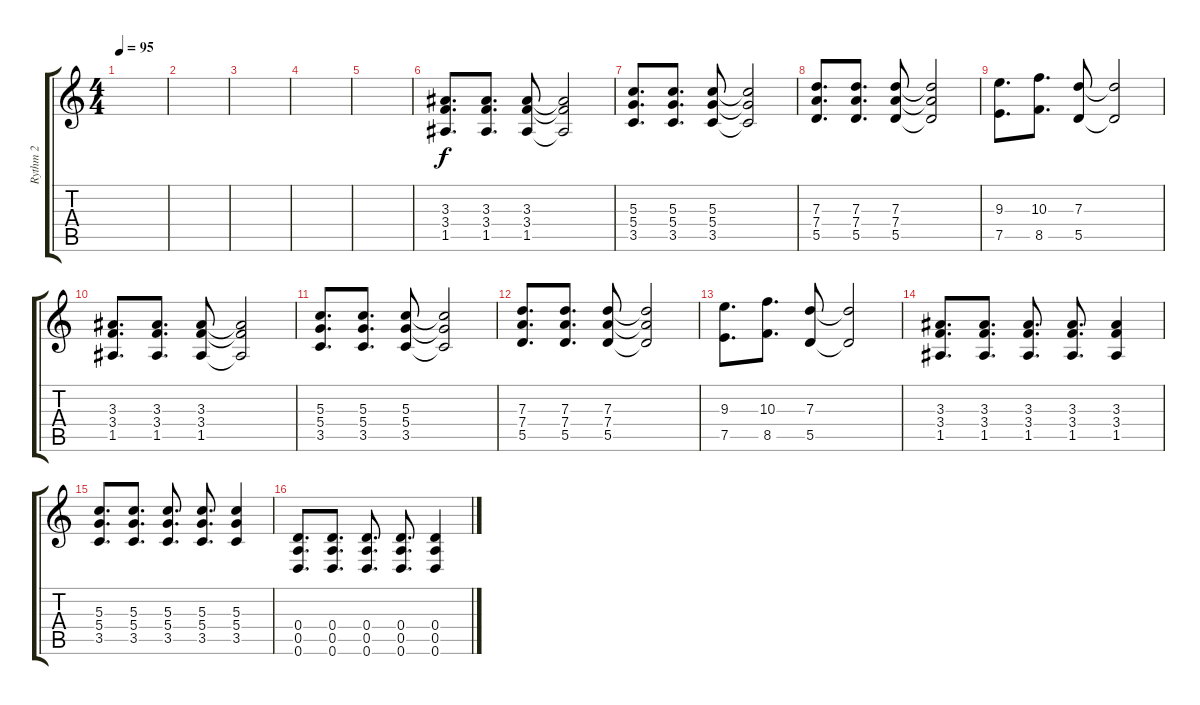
\track ("Rythm 2" "Rythm 2") {instrument distortionguitar}
\staff {score tabs}
\tuning (E4 B3 G3 D3 A2 D2) {hide}
\ts (4 4)
\tempo 95
\clef g2
\ks c
|
|
|
|
|
(3.3 3.4 1.5).8{d volume 16} (3.3 3.4 1.5).8{d} (3.3 3.4 1.5).8 (3.3{t} 3.4{t} 1.5{t}).2 |
(5.3 5.4 3.5).8{d} (5.3 5.4 3.5).8{d} (5.3 5.4 3.5).8 (5.3{t} 5.4{t} 3.5{t}).2 |
(7.3 7.4 5.5).8{d} (7.3 7.4 5.5).8{d} (7.3 7.4 5.5).8 (7.3{t} 7.4{t} 5.5{t}).2 |
(9.3 7.5).8{d} (10.3 8.5).8{d} (7.3 5.5).8 (7.3{t} 5.5{t}).2 |
(3.3 3.4 1.5).8{d} (3.3 3.4 1.5).8{d} (3.3 3.4 1.5).8 (3.3{t} 3.4{t} 1.5{t}).2 |
(5.3 5.4 3.5).8{d} (5.3 5.4 3.5).8{d} (5.3 5.4 3.5).8 (5.3{t} 5.4{t} 3.5{t}).2 |
(7.3 7.4 5.5).8{d} (7.3 7.4 5.5).8{d} (7.3 7.4 5.5).8 (7.3{t} 7.4{t} 5.5{t}).2 |
(9.3 7.5).8{d} (10.3 8.5).8{d} (7.3 5.5).8 (7.3{t} 5.5{t}).2 |
(3.3 3.4 1.5).8{d} (3.3 3.4 1.5).8{d} (3.3 3.4 1.5).8{d} (3.3 3.4 1.5).8{d} (3.3 3.4 1.5).4 |
(5.3 5.4 3.5).8{d} (5.3 5.4 3.5).8{d} (5.3 5.4 3.5).8{d} (5.3 5.4 3.5).8{d} (5.3 5.4 3.5).4 |
(0.4 0.5 0.6).8{d} (0.4 0.5 0.6).8{d} (0.4 0.5 0.6).8{d} (0.4 0.5 0.6).8{d} (0.4 0.5 0.6).4
